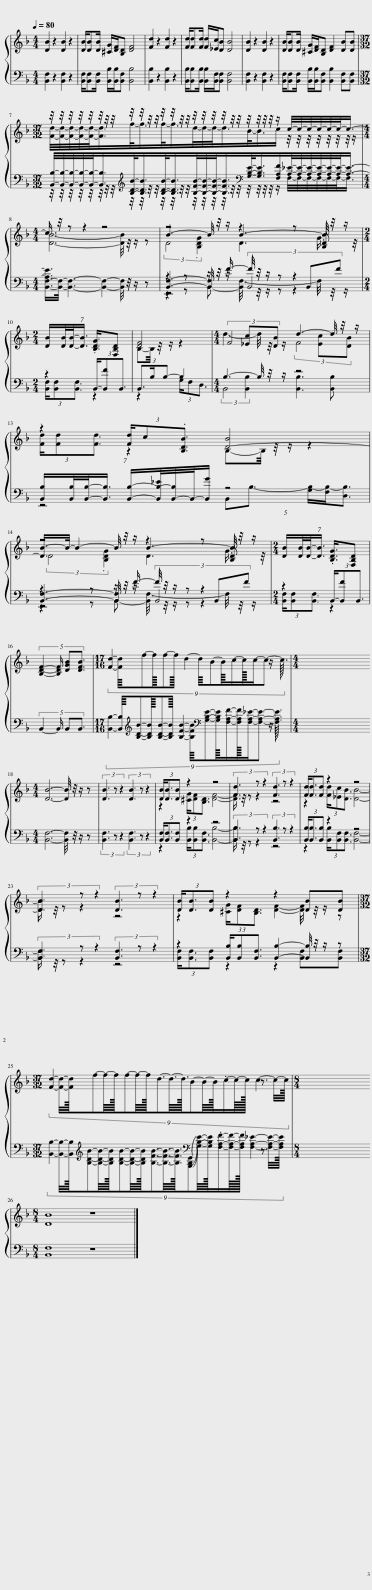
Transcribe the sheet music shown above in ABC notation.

X:1
%%score { ( 1 3 5 ) | ( 2 4 6 7 ) }
L:1/8
Q:1/4=80
M:4/4
I:linebreak $
K:F
V:1 treble
V:3 treble
V:5 treble
V:2 bass
V:4 bass
V:6 bass
V:7 bass
V:1
 [DB]2 z2 [DB]2 z2 | [DB]/[DB][DB]/ [^CG]/[DF]/[B,D] [DF]4 | [Fd]2 z2 [Fd]2 z2 | [Fd]/[Fd][Fd]/ [Fd]/[_Ec]/[DB] [DB]4 | [DB]2 z2 [DB]2 z2 | %5
 [DB]/[DB][DB]/ [^CG]/[DF]/[B,D] [DF]2 [DB][DB] |$[M:37/32] z/4 z/4 z/4 z/4 z/4 z/4 z/4 z/4 z/4 z/4 z/4 z/4 z/4 z/4 z/4 z/4 z/4 z/4 z/4 z/4 z/4 z/4 z/4 z/4 z/4 z/4 z/ c/4-c/4-c/4-c/4-c/4-c/-<c/- |$[M:4/4] c3/4 z/4 z z2 z4 | B3- B/4 z/4 z/ B3- B/4 z/4 z/ |$[M:2/4] (7:8:6[DB]/[DB]/4[DB]/4-[DB]3/4 .[B,DG]3/4[F,B,D] | %10
 [DF]4 |[M:4/4] (3F4 [_Ec][DB] d3- d/4 z/4 z/ |$ z2 (3[Fd]/c.[B,DB]3/2 [D-B]4 |$ [DB-]/>B/- B2- B/4 z/4 z/ B3- B/4 z/4 z/ |[M:2/4] (7:8:6[DB]/[DB]/4[DB]/4-[DB]3/4 .[B,DG]3/4[F,B,D] |$ %15
 (5:4:4[B,DF]2- [B,DF]/ [DGB][DFB]3/2 |[M:17/16] (9:8:15[Fd]2- [Fd]/8f-f/16f-f/16 d2- d/8B-B/16c/-c/32c/-c- c3/32 |$[M:4/4] [DB]6- [DB]/4 z/4 z/ z | (3[DB]3 z z2 (3[DB]3 z z2 | (3[DB]/[DB]3/2[DB] z2 z4 | %20
 (3[Fd]3 z z2 (3[Fd]3 z z2 | (3[Fd]/[Fd]3/2[Fd] z2 z4 |$ (3[DB]3 z z2 (3[DB]3 z z2 | (3[DB]/[DB]3/2[DB] z2 z2 [DB][DB] |$[M:37/32] (9:8:21[Fd]2- [Fd]/4-[Fd]/16f-f/8-f/32f-f/8-f/32d3/2-d3/16-d3/64B-B/8-B/32.c/-c/16-c/64 c2- c/4-c/16 |$ %25
[M:8/4] [DB]8 z8 |] %26
V:2
 [B,,F,]2 z2 [B,,F,]2 z2 | [B,,F,]/[B,,F,][B,,F,]/ [B,,B,]/[B,,B,]/[B,,F,] [B,,B,]4 | [B,,B,]2 z2 [B,,B,]2 z2 | [B,,B,]/[B,,B,][B,,B,]/ [B,,B,]/[B,,F,]/[B,,F,] [B,,F,]4 | [B,,F,]2 z2 [B,,F,]2 z2 | %5
 [B,,F,]/[B,,F,][B,,F,]/ [B,,B,]/[B,,B,]/[B,,F,] [B,,B,]2 [B,,F,][B,,F,] |$[M:37/32] [B,,B,]/4-[B,,B,]/4-[B,,B,]/4-[B,,B,]/4-[B,,B,]/-<[B,,B,]/[K:treble][B,DB]/-<[B,DB]/[B,DB]/-<[B,DB]/[B,FB]/4-[B,FB]/4-[B,FB]/-<[B,FB]/[K:bass][G,B,E]/-<[G,B,E]/[F,A,F]/[A,_E]/4-[A,E]/4-[A,E]/4-[A,E]/4-[A,E]/4-[A,E]/-<[A,E]/- |$[M:4/4] [B,,-F,-A,E]/>[B,,F,]/- [B,,F,]3- [B,,F,]2- [B,,F,]/4 z/4 z/ z | z2 z z/ F/- F/4 z/4 z/ z z2 |$[M:2/4] z2 (3B,,/-[B,,F]B,,3/2 | %10
 (3B,,3/2B,/B,- B,2 |[M:4/4] B,3- B,/4 z/4 z/ z4 |$ (7:8:9[B,,B,]/[B,,B,]/4[B,,B,]/4-[B,,B,]3/4 [B,,B,]/-[B,,B,-_E]/4[B,,-B,]/4B,,/4-[B,,G]/ z4 |$ z2 z z/ F/- F/4 z/4 z/ z z2 |[M:2/4] z2 (3B,,/-[B,,F]B,,3/2 |$ %15
 (5:4:4B,,2- B,,/ B,,B,,3/2 |[M:17/16] (9:8:15[B,,B,]2- [B,,B,]/8[K:treble][B,DB]-[B,DB]/16[B,DB]-[B,DB]/16 [B,FB]2- [B,FB]/8[K:bass][G,B,E]-[G,B,E]/16[F,A,F]/-[F,A,F]/32[F,A,_E]/-[F,A,E]- [F,A,E]3/32 |$[M:4/4] [B,,F,]6- [B,,F,]/4 z/4 z/ z | (3[B,,F,]3 z z2 (3[B,,F,]3 z z2 | (3[B,,F,]/[B,,F,]3/2[B,,F,] z2 z4 | %20
 (3[B,,B,]3 z z2 (3[B,,B,]3 z z2 | (3[B,,B,]/[B,,B,]3/2[B,,B,] z2 z4 |$ (3[B,,F,]3 z z2 (3[B,,F,]3 z z2 | z2 (3[B,,B,]/[B,,B,][B,,F,]3/2 [B,,B,]2- [B,,B,]/4 z/4 z/ z |$[M:37/32] (9:8:21[B,,B,]2- [B,,B,]/4-[B,,B,]/16[K:treble][B,DB]-[B,DB]/8-[B,DB]/32[B,DB]-[B,DB]/8-[B,DB]/32[B,FB]3/2-[B,FB]3/16-[B,FB]3/64[G,B,E]-[K:bass][G,B,E]/8-[G,B,E]/32.[F,A,F]/-[F,A,F]/16-[F,A,F]/64 [F,A,_E]2- [F,A,E]/4-[F,A,E]/16 |$ %25
[M:8/4] [B,,F,]8 z8 |] %26
V:3
 x8 | x8 | x8 | x8 | x8 | %5
 x8 |$[M:37/32] [Fd]/4-[Fd]/4-[Fd]/4-[Fd]/4-[Fd]/-<[Fd]/f/-<f/f/-<f/d/4-d/4-d/-<d/B/-<B/c/ z/4 z/4 z/4 z/4 z/4 z/4 z/4 z/ |$[M:4/4] [DB]6- [DB]/4 z/4 z/ z | (3:2:2D4 .[B,DG]2 D3 G3/4 z/4 |$[M:2/4] x4 | %10
 B,-B,/4 z/4 z/ z2 |[M:4/4] d3- d/4 z/4 z/ (3F4 [_Ec][DB] |$ (3[Fd]/[Fd][Fd]3/2 z2 B,-B,/4 z/4 z/ z2 |$ (3:2:2D4 .[B,DG]2 D3 G3/4 z/4 |[M:2/4] x4 |$ %15
 x4 |[M:17/16] x26/3 |$[M:4/4] x8 | x8 | z2 (3[^CG]/[DF][B,D]3/2 [DF]4- | %20
 [DF]3/4 z/4 z z2 z4 | z2 (3[Fd]/[_Ec][DB]3/2 [DB]4- |$ [DB]3/4 z/4 z z2 z4 | z2 (3[^CG]/[DF][B,D]3/2 [DF]2- [DF]/4 z/4 z/ z |$[M:37/32] x9 |$ %25
[M:8/4] x16 |] %26
V:4
 x8 | x8 | x8 | x8 | x8 | %5
 x8 |$[M:37/32] z/4 z/4 z/4 z/4 z/4 z/4 z/4 z/4[K:treble] z/4 z/4 z/4 z/4 z/4 z/4 z/4 z/4 z/4 z/4 z/4 z/4 z/4 z/4[K:bass] z/4 z/4 z/4 z/4 z/ F,/4-F,/4-F,/4-F,/4-F,/4-F,/-<F,/ |$[M:4/4] x8 | z4 F,3- F,/4 z/4 z/ |$[M:2/4] (3[B,,F,]/[B,,F,][B,,F,]3/2 z2 | %10
 z2 (3G,/F,D,3/2 |[M:4/4] (3:2:2B,,4 [B,,B,]2 [B,,B,]3 [B,,B,] |$ z4 (5:4:5B,,B,3/2- [G,B,-]/[F,B,-]/[D,B,]3/2 |$ z4 F,3- F,/4 z/4 z/ |[M:2/4] (3[B,,F,]/[B,,F,][B,,F,]3/2 z2 |$ %15
 x4 |[M:17/16] x79/40[K:treble] x151/40[K:bass] x35/12 |$[M:4/4] x8 | x8 | z2 (3[B,,B,]/[B,,B,][B,,F,]3/2 [B,,B,]4- | %20
 [B,,B,]3/4 z/4 z z2 z4 | z2 (3[B,,B,]/[B,,F,][B,,F,]3/2 [B,,F,]4- |$ [B,,F,]3/4 z/4 z z2 z4 | (3[B,,F,]/[B,,F,]3/2[B,,F,] z2 z2 [B,,F,][B,,F,] |$[M:37/32] x2[K:treble] x18/5[K:bass] x18/5 |$ %25
[M:8/4] x16 |] %26
V:5
 x8 | x8 | x8 | x8 | x8 | %5
 x8 |$[M:37/32] x37/4 |$[M:4/4] x8 | z4 z2 z [B,D] |$[M:2/4] x4 | %10
 x4 |[M:4/4] x8 |$ x8 |$ z4 z2 z [B,D] |[M:2/4] x4 |$ %15
 x4 |[M:17/16] x26/3 |$[M:4/4] x8 | x8 | x8 | %20
 x8 | x8 |$ x8 | x8 |$[M:37/32] x9 |$ %25
[M:8/4] x16 |] %26
V:6
 x8 | x8 | x8 | x8 | x8 | %5
 x8 |$[M:37/32] x2[K:treble] x7/2[K:bass] x15/4 |$[M:4/4] x8 | [B,,F,]3- [B,,F,]/4 z/4 z/ (3B,,4 B,,F |$[M:2/4] x4 | %10
 x4 |[M:4/4] x8 |$ x8 |$ [B,,F,]3- [B,,F,]/4 z/4 z/ (3B,,4 B,,F |[M:2/4] x4 |$ %15
 x4 |[M:17/16] x79/40[K:treble] x151/40[K:bass] x35/12 |$[M:4/4] x8 | x8 | x8 | %20
 x8 | x8 |$ x8 | x8 |$[M:37/32] x2[K:treble] x18/5[K:bass] x18/5 |$ %25
[M:8/4] x16 |] %26
V:7
 x8 | x8 | x8 | x8 | x8 | %5
 x8 |$[M:37/32] x2[K:treble] x7/2[K:bass] x15/4 |$[M:4/4] x8 | z2 z B,,- B,,/4 z/4 z/ z z2 |$[M:2/4] x4 | %10
 x4 |[M:4/4] x8 |$ x8 |$ z2 z B,,- B,,/4 z/4 z/ z z2 |[M:2/4] x4 |$ %15
 x4 |[M:17/16] x79/40[K:treble] x151/40[K:bass] x35/12 |$[M:4/4] x8 | x8 | x8 | %20
 x8 | x8 |$ x8 | x8 |$[M:37/32] x2[K:treble] x18/5[K:bass] x18/5 |$ %25
[M:8/4] x16 |] %26
